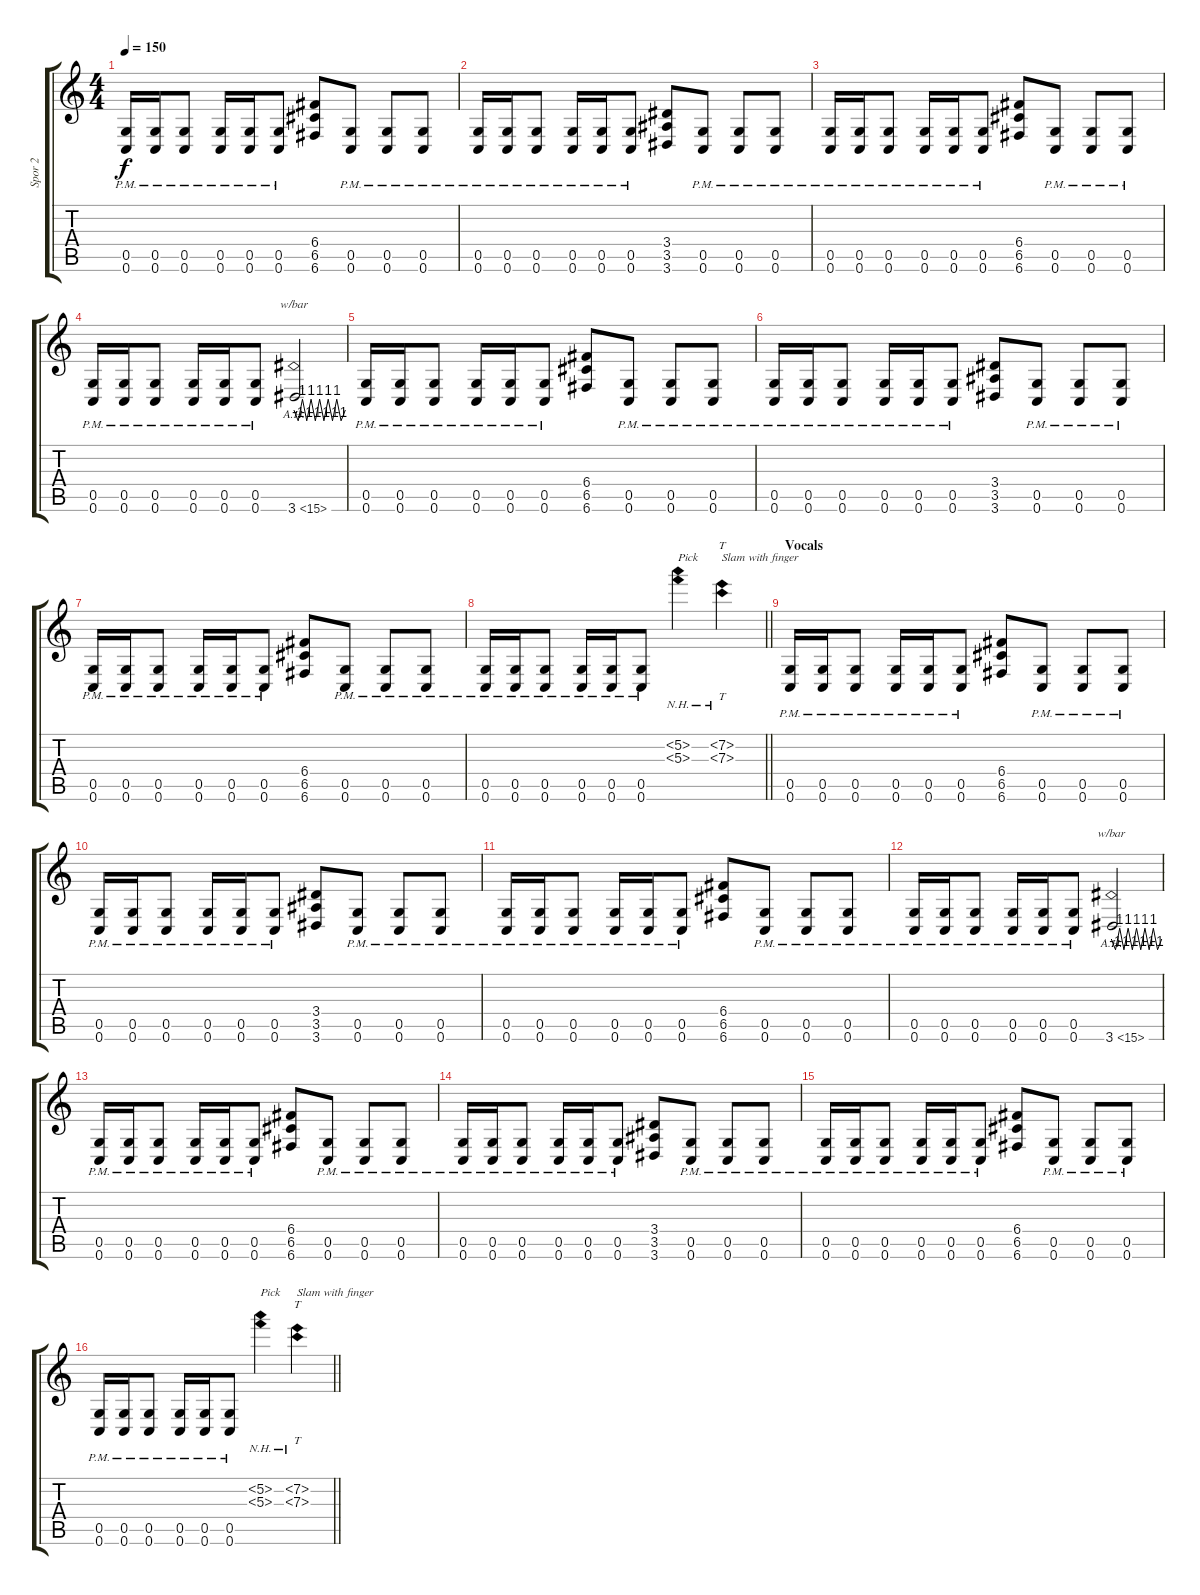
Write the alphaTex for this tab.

\track ("Spor 2" "Spor 2") {instrument distortionguitar}
\staff {score tabs}
\tuning (D4 A3 F3 C3 G2 C2) {hide}
\ts (4 4)
\section ("" "")
\tempo 150
\clef g2
\ks c
(0.5{pm} 0.6{pm}).16{dy f} (0.5{pm} 0.6{pm}).16 (0.5{pm} 0.6{pm}).8 (0.5{pm} 0.6{pm}).16 (0.5{pm} 0.6{pm}).16 (0.5{pm} 0.6{pm}).8 (6.4 6.5 6.6).8 (0.5{pm} 0.6{pm}).8 (0.5{pm} 0.6{pm}).8 (0.5{pm} 0.6{pm}).8 |
(0.5{pm} 0.6{pm}).16 (0.5{pm} 0.6{pm}).16 (0.5{pm} 0.6{pm}).8 (0.5{pm} 0.6{pm}).16 (0.5{pm} 0.6{pm}).16 (0.5{pm} 0.6{pm}).8 (3.4 3.5 3.6).8 (0.5{pm} 0.6{pm}).8 (0.5{pm} 0.6{pm}).8 (0.5{pm} 0.6{pm}).8 |
(0.5{pm} 0.6{pm}).16 (0.5{pm} 0.6{pm}).16 (0.5{pm} 0.6{pm}).8 (0.5{pm} 0.6{pm}).16 (0.5{pm} 0.6{pm}).16 (0.5{pm} 0.6{pm}).8 (6.4 6.5 6.6).8 (0.5{pm} 0.6{pm}).8 (0.5{pm} 0.6{pm}).8 (0.5{pm} 0.6{pm}).8 |
(0.5{pm} 0.6{pm}).16 (0.5{pm} 0.6{pm}).16 (0.5{pm} 0.6{pm}).8 (0.5{pm} 0.6{pm}).16 (0.5{pm} 0.6{pm}).16 (0.5{pm} 0.6{pm}).8 3.6{ah 12}.2{tbe (custom default 0 0 5 -4 10 4 15 -4 20 4 25 -4 30 4 35 -4 40 4 45 -4 50 4 55 -4 60 0)} |
(0.5{pm} 0.6{pm}).16 (0.5{pm} 0.6{pm}).16 (0.5{pm} 0.6{pm}).8 (0.5{pm} 0.6{pm}).16 (0.5{pm} 0.6{pm}).16 (0.5{pm} 0.6{pm}).8 (6.4 6.5 6.6).8 (0.5{pm} 0.6{pm}).8 (0.5{pm} 0.6{pm}).8 (0.5{pm} 0.6{pm}).8 |
(0.5{pm} 0.6{pm}).16 (0.5{pm} 0.6{pm}).16 (0.5{pm} 0.6{pm}).8 (0.5{pm} 0.6{pm}).16 (0.5{pm} 0.6{pm}).16 (0.5{pm} 0.6{pm}).8 (3.4 3.5 3.6).8 (0.5{pm} 0.6{pm}).8 (0.5{pm} 0.6{pm}).8 (0.5{pm} 0.6{pm}).8 |
(0.5{pm} 0.6{pm}).16 (0.5{pm} 0.6{pm}).16 (0.5{pm} 0.6{pm}).8 (0.5{pm} 0.6{pm}).16 (0.5{pm} 0.6{pm}).16 (0.5{pm} 0.6{pm}).8 (6.4 6.5 6.6).8 (0.5{pm} 0.6{pm}).8 (0.5{pm} 0.6{pm}).8 (0.5{pm} 0.6{pm}).8 |
\barLineRight lightlight
(0.5{pm} 0.6{pm}).16 (0.5{pm} 0.6{pm}).16 (0.5{pm} 0.6{pm}).8 (0.5{pm} 0.6{pm}).16 (0.5{pm} 0.6{pm}).16 (0.5{pm} 0.6{pm}).8 (5.2{nh} 5.3{nh}).4{txt "Pick"} (7.2{nh} 7.3{nh}).4{tt txt "Slam with finger"} |
\section ("" "Vocals")
(0.5{pm} 0.6{pm}).16 (0.5{pm} 0.6{pm}).16 (0.5{pm} 0.6{pm}).8 (0.5{pm} 0.6{pm}).16 (0.5{pm} 0.6{pm}).16 (0.5{pm} 0.6{pm}).8 (6.4 6.5 6.6).8 (0.5{pm} 0.6{pm}).8 (0.5{pm} 0.6{pm}).8 (0.5{pm} 0.6{pm}).8 |
(0.5{pm} 0.6{pm}).16 (0.5{pm} 0.6{pm}).16 (0.5{pm} 0.6{pm}).8 (0.5{pm} 0.6{pm}).16 (0.5{pm} 0.6{pm}).16 (0.5{pm} 0.6{pm}).8 (3.4 3.5 3.6).8 (0.5{pm} 0.6{pm}).8 (0.5{pm} 0.6{pm}).8 (0.5{pm} 0.6{pm}).8 |
(0.5{pm} 0.6{pm}).16 (0.5{pm} 0.6{pm}).16 (0.5{pm} 0.6{pm}).8 (0.5{pm} 0.6{pm}).16 (0.5{pm} 0.6{pm}).16 (0.5{pm} 0.6{pm}).8 (6.4 6.5 6.6).8 (0.5{pm} 0.6{pm}).8 (0.5{pm} 0.6{pm}).8 (0.5{pm} 0.6{pm}).8 |
(0.5{pm} 0.6{pm}).16 (0.5{pm} 0.6{pm}).16 (0.5{pm} 0.6{pm}).8 (0.5{pm} 0.6{pm}).16 (0.5{pm} 0.6{pm}).16 (0.5{pm} 0.6{pm}).8 3.6{ah 12}.2{tbe (custom default 0 0 5 -4 10 4 15 -4 20 4 25 -4 30 4 35 -4 40 4 45 -4 50 4 55 -4 60 0)} |
(0.5{pm} 0.6{pm}).16 (0.5{pm} 0.6{pm}).16 (0.5{pm} 0.6{pm}).8 (0.5{pm} 0.6{pm}).16 (0.5{pm} 0.6{pm}).16 (0.5{pm} 0.6{pm}).8 (6.4 6.5 6.6).8 (0.5{pm} 0.6{pm}).8 (0.5{pm} 0.6{pm}).8 (0.5{pm} 0.6{pm}).8 |
(0.5{pm} 0.6{pm}).16 (0.5{pm} 0.6{pm}).16 (0.5{pm} 0.6{pm}).8 (0.5{pm} 0.6{pm}).16 (0.5{pm} 0.6{pm}).16 (0.5{pm} 0.6{pm}).8 (3.4 3.5 3.6).8 (0.5{pm} 0.6{pm}).8 (0.5{pm} 0.6{pm}).8 (0.5{pm} 0.6{pm}).8 |
(0.5{pm} 0.6{pm}).16 (0.5{pm} 0.6{pm}).16 (0.5{pm} 0.6{pm}).8 (0.5{pm} 0.6{pm}).16 (0.5{pm} 0.6{pm}).16 (0.5{pm} 0.6{pm}).8 (6.4 6.5 6.6).8 (0.5{pm} 0.6{pm}).8 (0.5{pm} 0.6{pm}).8 (0.5{pm} 0.6{pm}).8 |
\barLineRight lightlight
(0.5{pm} 0.6{pm}).16 (0.5{pm} 0.6{pm}).16 (0.5{pm} 0.6{pm}).8 (0.5{pm} 0.6{pm}).16 (0.5{pm} 0.6{pm}).16 (0.5{pm} 0.6{pm}).8 (5.2{nh} 5.3{nh}).4{txt "Pick"} (7.2{nh} 7.3{nh}).4{tt txt "Slam with finger"}
